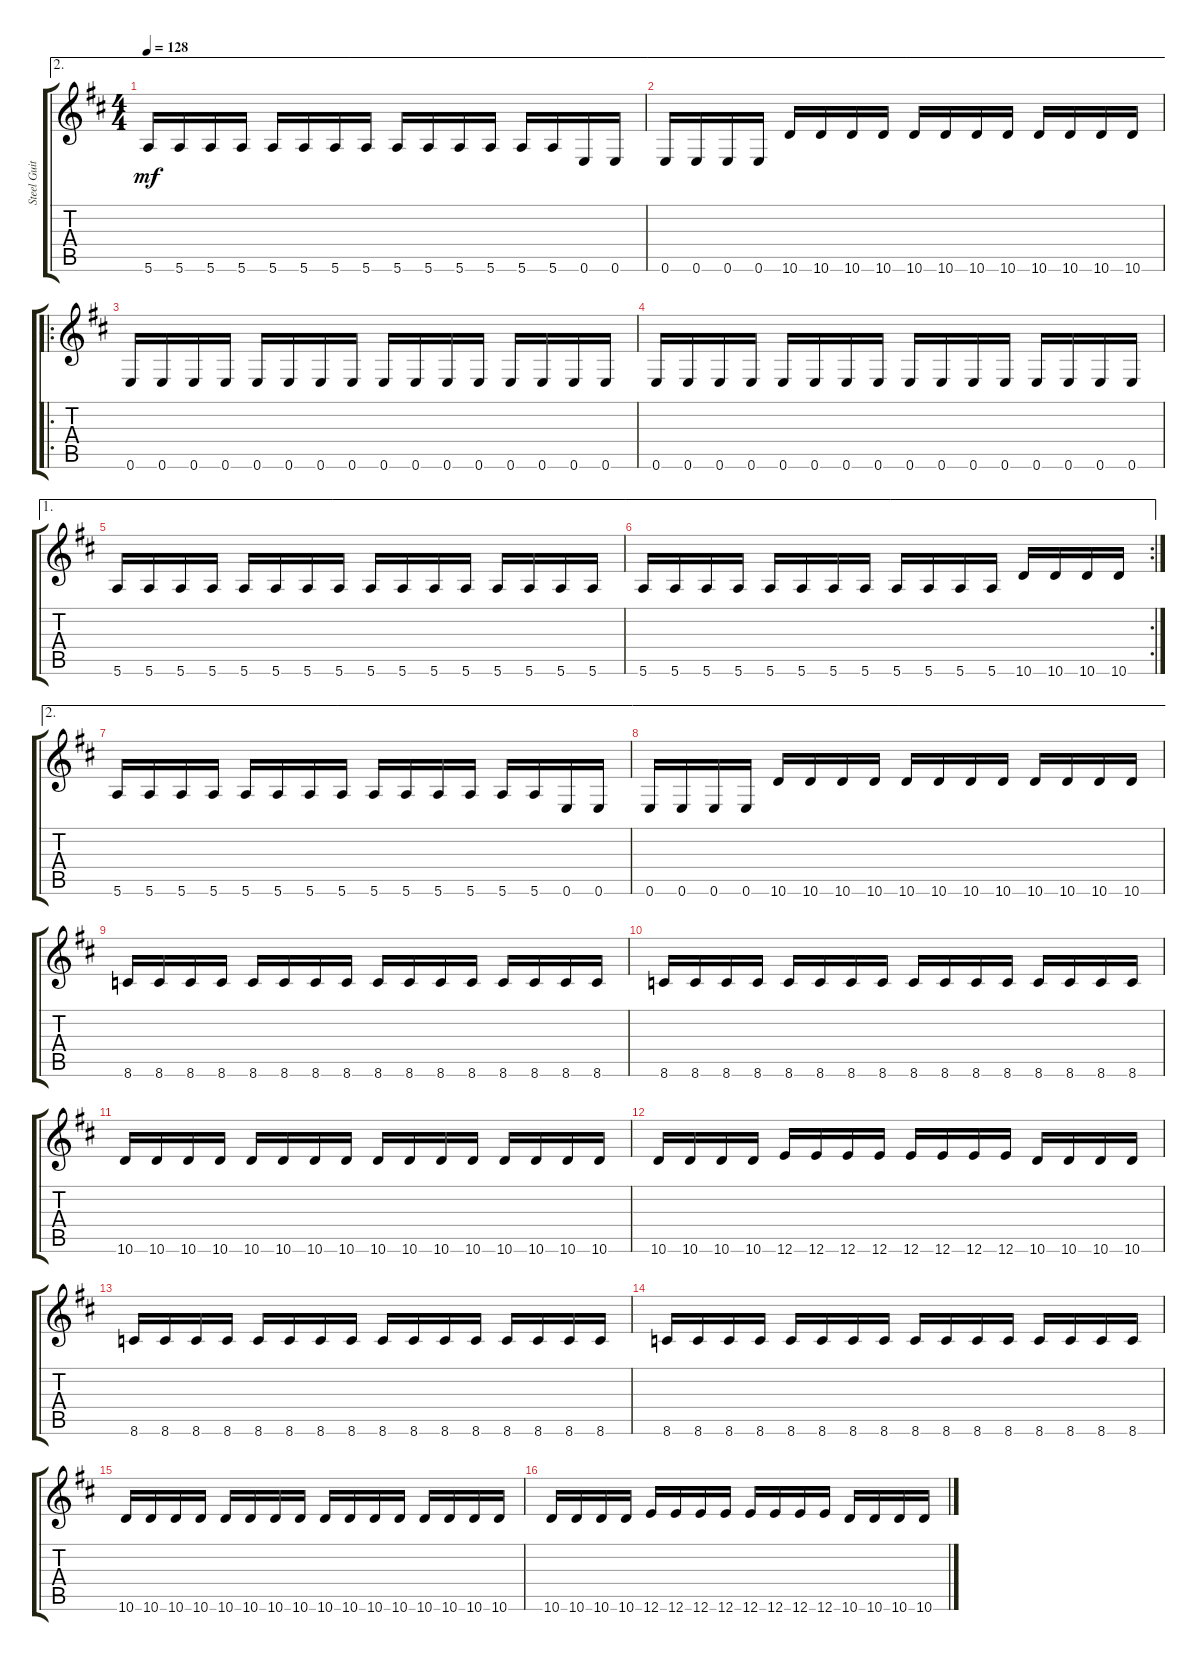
\track ("Steel Guitar" "Steel Guit") {instrument acousticguitarsteel}
\staff {score tabs}
\tuning (E4 B3 G3 D3 A2 E2) {hide}
\ae 2
\ts (4 4)
\tempo 128
\clef g2
\ks d
5.6.16{dy mf} 5.6.16 5.6.16 5.6.16 5.6.16 5.6.16 5.6.16 5.6.16 5.6.16 5.6.16 5.6.16 5.6.16 5.6.16 5.6.16 0.6.16 0.6.16 |
\ae 2
0.6.16 0.6.16 0.6.16 0.6.16 10.6.16 10.6.16 10.6.16 10.6.16 10.6.16 10.6.16 10.6.16 10.6.16 10.6.16 10.6.16 10.6.16 10.6.16 |
\ro
0.6.16 0.6.16 0.6.16 0.6.16 0.6.16 0.6.16 0.6.16 0.6.16 0.6.16 0.6.16 0.6.16 0.6.16 0.6.16 0.6.16 0.6.16 0.6.16 |
0.6.16 0.6.16 0.6.16 0.6.16 0.6.16 0.6.16 0.6.16 0.6.16 0.6.16 0.6.16 0.6.16 0.6.16 0.6.16 0.6.16 0.6.16 0.6.16 |
\ae 1
5.6.16 5.6.16 5.6.16 5.6.16 5.6.16 5.6.16 5.6.16 5.6.16 5.6.16 5.6.16 5.6.16 5.6.16 5.6.16 5.6.16 5.6.16 5.6.16 |
\ae 1
\rc 2
5.6.16 5.6.16 5.6.16 5.6.16 5.6.16 5.6.16 5.6.16 5.6.16 5.6.16 5.6.16 5.6.16 5.6.16 10.6.16 10.6.16 10.6.16 10.6.16 |
\ae 2
5.6.16 5.6.16 5.6.16 5.6.16 5.6.16 5.6.16 5.6.16 5.6.16 5.6.16 5.6.16 5.6.16 5.6.16 5.6.16 5.6.16 0.6.16 0.6.16 |
\ae 2
0.6.16 0.6.16 0.6.16 0.6.16 10.6.16 10.6.16 10.6.16 10.6.16 10.6.16 10.6.16 10.6.16 10.6.16 10.6.16 10.6.16 10.6.16 10.6.16 |
8.6.16 8.6.16 8.6.16 8.6.16 8.6.16 8.6.16 8.6.16 8.6.16 8.6.16 8.6.16 8.6.16 8.6.16 8.6.16 8.6.16 8.6.16 8.6.16 |
8.6.16 8.6.16 8.6.16 8.6.16 8.6.16 8.6.16 8.6.16 8.6.16 8.6.16 8.6.16 8.6.16 8.6.16 8.6.16 8.6.16 8.6.16 8.6.16 |
10.6.16 10.6.16 10.6.16 10.6.16 10.6.16 10.6.16 10.6.16 10.6.16 10.6.16 10.6.16 10.6.16 10.6.16 10.6.16 10.6.16 10.6.16 10.6.16 |
10.6.16 10.6.16 10.6.16 10.6.16 12.6.16 12.6.16 12.6.16 12.6.16 12.6.16 12.6.16 12.6.16 12.6.16 10.6.16 10.6.16 10.6.16 10.6.16 |
8.6.16 8.6.16 8.6.16 8.6.16 8.6.16 8.6.16 8.6.16 8.6.16 8.6.16 8.6.16 8.6.16 8.6.16 8.6.16 8.6.16 8.6.16 8.6.16 |
8.6.16 8.6.16 8.6.16 8.6.16 8.6.16 8.6.16 8.6.16 8.6.16 8.6.16 8.6.16 8.6.16 8.6.16 8.6.16 8.6.16 8.6.16 8.6.16 |
10.6.16 10.6.16 10.6.16 10.6.16 10.6.16 10.6.16 10.6.16 10.6.16 10.6.16 10.6.16 10.6.16 10.6.16 10.6.16 10.6.16 10.6.16 10.6.16 |
10.6.16 10.6.16 10.6.16 10.6.16 12.6.16 12.6.16 12.6.16 12.6.16 12.6.16 12.6.16 12.6.16 12.6.16 10.6.16 10.6.16 10.6.16 10.6.16
